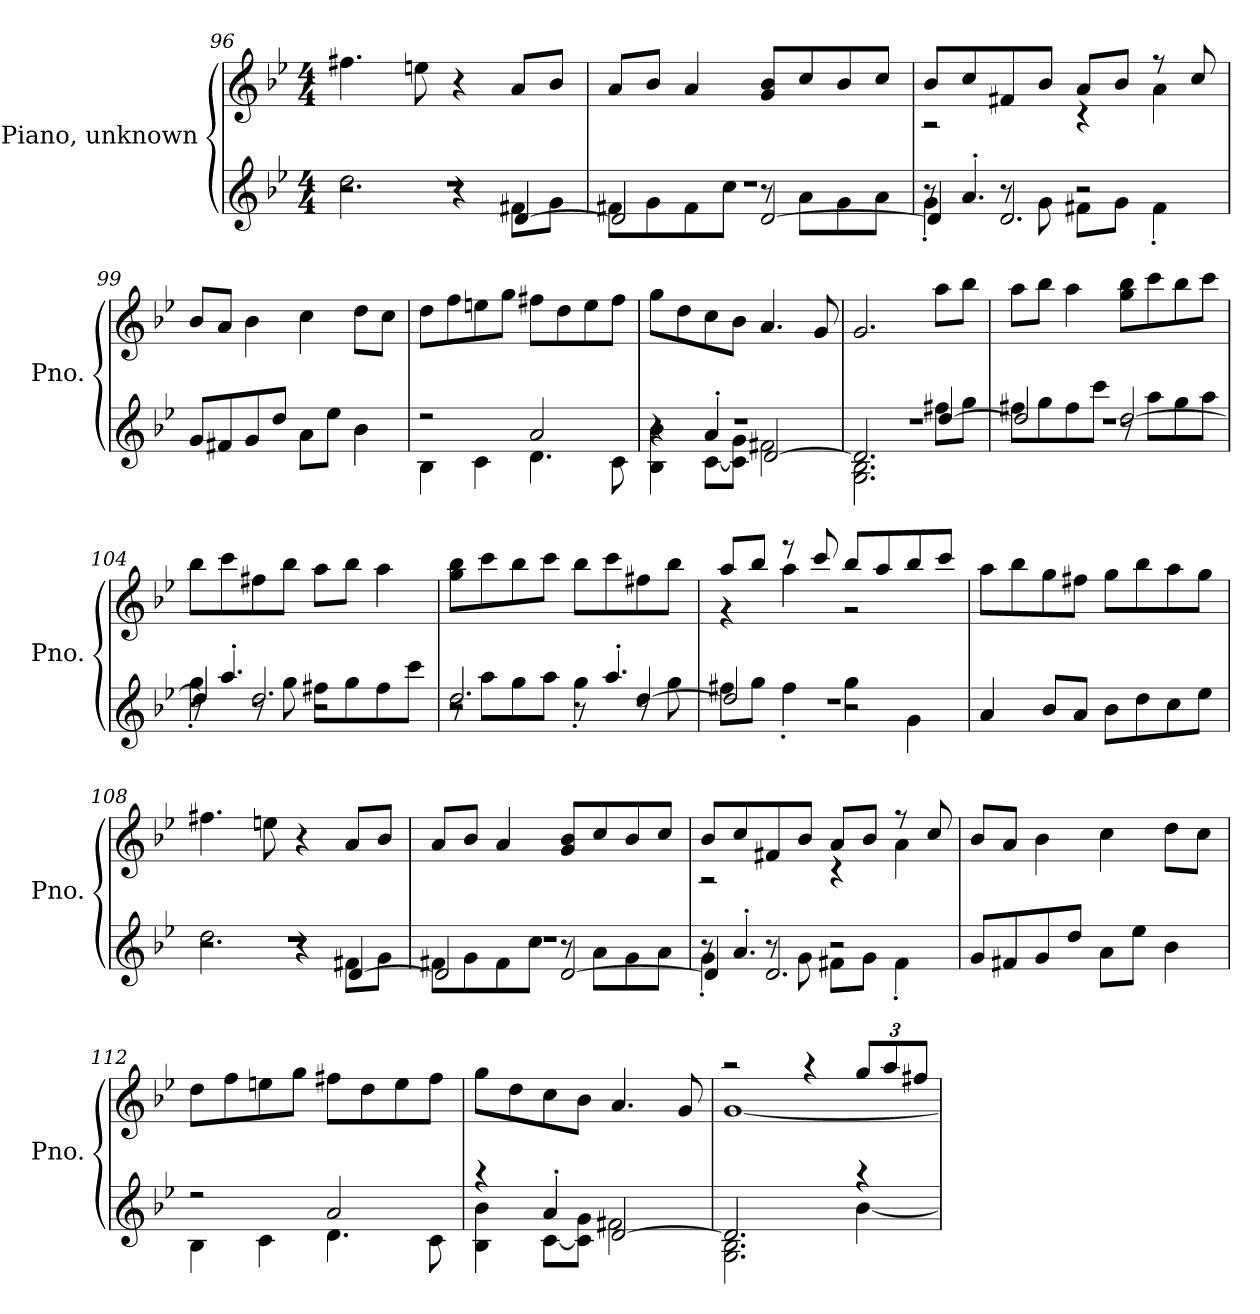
**kern	**kern
*part1	*part1
*staff2	*staff1
*I"Piano, unknown	*
*I'Pno.	*
*clefG2	*clefG2
*k[b-e-]	*k[b-e-]
*M4/4	*M4/4
=96	=96
*^	*
*	*^	*
1r	2.dd\	2r	4.ff#X\
.	.	.	8een\
.	.	4r	4r
.	8f#X\L	[4d/	8a/L
.	8g\J	.	8b-/J
=97	=97	=97	=97
1r	8f#X\L	2d/]	8a/L
.	8g\	.	8b-/J
.	8f#\	.	4a/
.	8cc\J	.	.
.	8r	[2d/	8g/ 8b-/L
.	8a\L	.	8cc/
.	8g\	.	8b-/
.	8a\J	.	8cc/J
=98	=98	=98	=98
*	*	*	*^
8r	4g'\	4d/]	8b-/L	2r
4.a'/	.	.	8cc/	.
.	8r	2.d/	8f#X/	.
.	8g\	.	8b-/J	.
2r	8f#X\L	.	8a/L	4r
.	8g\J	.	8b-/J	.
.	4f#'\	.	8r	4a\
.	.	.	8cc/	.
*v	*v	*v	*	*
*	*v	*v
!!LO:LB:g=z
=99	=99
8g/L	8b-/L
8f#X/	8a/J
8g/	4b-\
8dd/J	.
8a\L	4cc\
8ee-\J	.
4b-\	8dd\L
.	8cc\J
=100	=100
*^	*
2r	4B-\	8dd\L
.	.	8ff\
.	4c\	8een\
.	.	8gg\J
2a/	4.d\	8ff#X\L
.	.	8dd\
.	.	8ee\
.	8c\	8ff#\J
=101	=101	=101
*	*^	*
1r	4B-\ 4b-\	4r	8gg\L
.	.	.	8dd\
.	[8c\L	4a'/	8cc\
.	8c\] 8g\J	.	8b-\J
.	2f#X\	[2d/	4.a/
.	.	.	8g/
=102	=102	=102	=102
1r	2.G\ 2.B-\	2.d/]	2.g/
.	8ff#X\L	[4dd/	8aa\L
.	8gg\J	.	8bb-\J
!!LO:PB:g=z
=103	=103	=103	=103
1r	8ff#X\L	2dd/]	8aa\L
.	8gg\	.	8bb-\J
.	8ff#\	.	4aa\
.	8ccc\J	.	.
.	8r	[2dd/	8gg\ 8bb-\L
.	8aa\L	.	8ccc\
.	8gg\	.	8bb-\
.	8aa\J	.	8ccc\J
=104	=104	=104	=104
8r	4gg'\	4dd/]	8bb-\L
4.aa'/	.	.	8ccc\
.	8r	2.dd/	8ff#X\
.	8gg\	.	8bb-\J
2r	8ff#X\L	.	8aa\L
.	8gg\	.	8bb-\J
.	8ff#\	.	4aa\
.	8ccc\J	.	.
=105	=105	=105	=105
2r	8r	2.dd/	8gg\ 8bb-\L
.	8aa\L	.	8ccc\
.	8gg\	.	8bb-\
.	8aa\J	.	8ccc\J
8r	4gg'\	.	8bb-\L
4.aa'/	.	.	8ccc\
.	8r	[4dd/	8ff#X\
.	8gg\	.	8bb-\J
!!LO:LB:g=z
=106	=106	=106	=106
*	*	*	*^
1r	8ff#X\L	2dd/]	8aa/L	4r
.	8gg\J	.	8bb-/J	.
.	4ff#'\	.	8r	4aa\
.	.	.	8ccc/	.
.	4gg\	2r	8bb-/L	2r
.	.	.	8aa/	.
.	4g\	.	8bb-/	.
.	.	.	8ccc/J	.
*v	*v	*v	*	*
*	*v	*v
=107	=107
4a/	8aa\L
.	8bb-\
8b-/L	8gg\
8a/J	8ff#X\J
8b-\L	8gg\L
8dd\	8bb-\
8cc\	8aa\
8ee-\J	8gg\J
=108	=108
*^	*
*	*^	*
1r	2.dd\	2r	4.ff#X\
.	.	.	8een\
.	.	4r	4r
.	8f#X\L	[4d/	8a/L
.	8g\J	.	8b-/J
=109	=109	=109	=109
1r	8f#X\L	2d/]	8a/L
.	8g\	.	8b-/J
.	8f#\	.	4a/
.	8cc\J	.	.
.	8r	[2d/	8g/ 8b-/L
.	8a\L	.	8cc/
.	8g\	.	8b-/
.	8a\J	.	8cc/J
!!LO:LB:g=z
=110	=110	=110	=110
*	*	*	*^
8r	4g'\	4d/]	8b-/L	2r
4.a'/	.	.	8cc/	.
.	8r	2.d/	8f#X/	.
.	8g\	.	8b-/J	.
2r	8f#X\L	.	8a/L	4r
.	8g\J	.	8b-/J	.
.	4f#'\	.	8r	4a\
.	.	.	8cc/	.
*v	*v	*v	*	*
*	*v	*v
=111	=111
8g/L	8b-/L
8f#X/	8a/J
8g/	4b-\
8dd/J	.
8a\L	4cc\
8ee-\J	.
4b-\	8dd\L
.	8cc\J
=112	=112
*^	*
2r	4B-\	8dd\L
.	.	8ff\
.	4c\	8een\
.	.	8gg\J
2a/	4.d\	8ff#X\L
.	.	8dd\
.	.	8ee\
.	8c\	8ff#\J
=113	=113	=113
4r	4B-\ 4b-\	8gg\L
.	.	8dd\
4a'/	[8c\L	8cc\
.	8c\] 8g\J	8b-\J
[2d/	2f#X\	4.a/
.	.	8g/
!!LO:LB:g=z
=114	=114	=114
*	*	*^
2.d/]	2.G\ 2.B-\	2r	[1g
.	.	4r	.
*	*	*Xbrackettup	*
4r	[4b-\	12gg/L	.
.	.	12aa/	.
.	.	12ff#X/J	.
*v	*v	*	*
*	*v	*v
=	=
*-	*-
